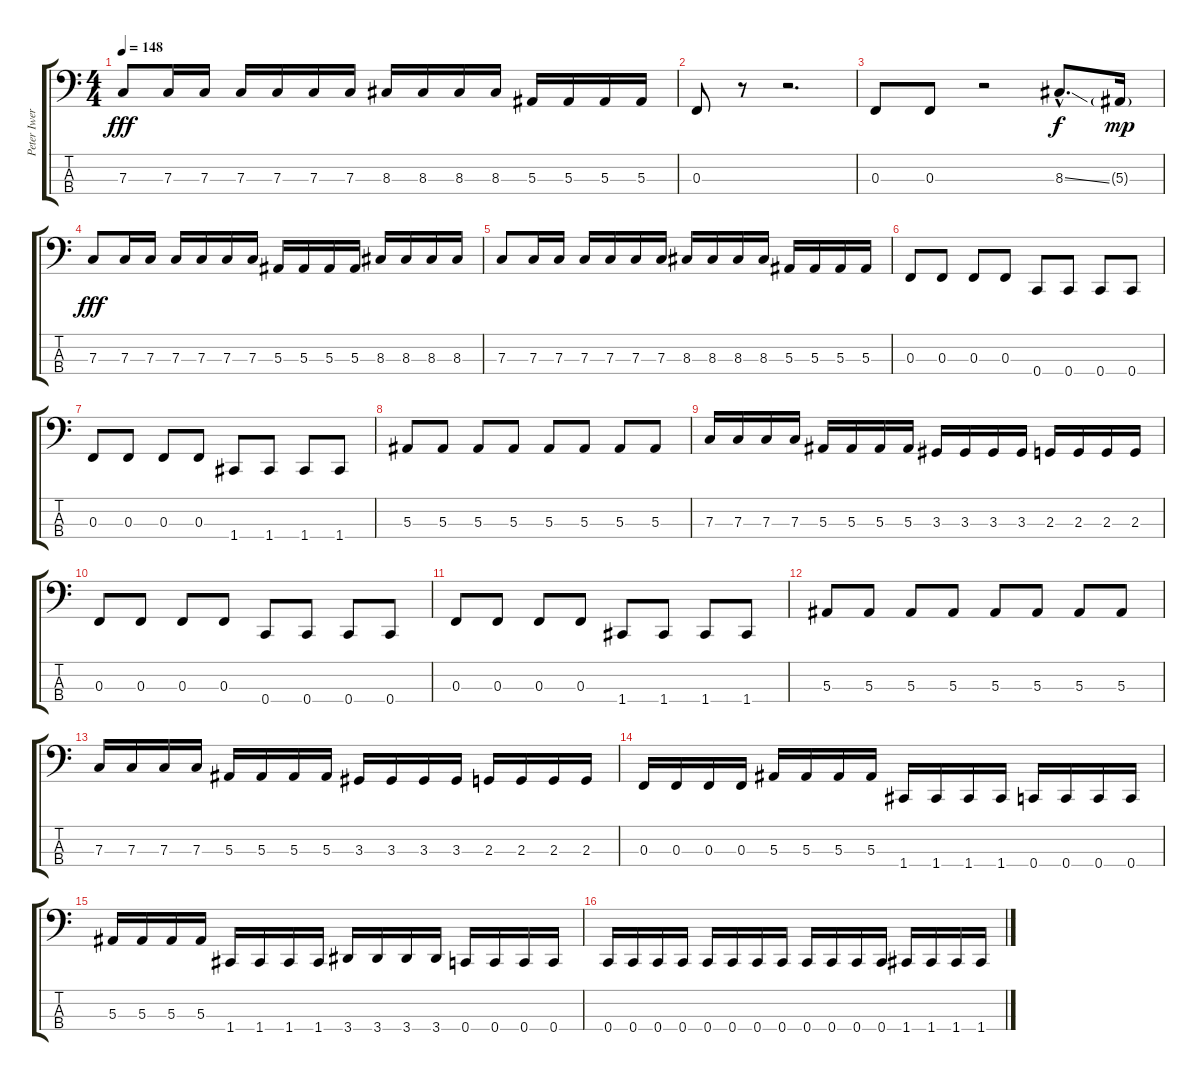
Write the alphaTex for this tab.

\track ("Peter Iwers" "Peter Iwer") {instrument electricbasspick}
\staff {score tabs}
\tuning (Eb2 Bb1 F1 C1) {hide}
\ts (4 4)
\tempo 148
\clef f4
\ks c
7.3.8{dy fff} 7.3.16 7.3.16 7.3.16 7.3.16 7.3.16 7.3.16 8.3.16 8.3.16 8.3.16 8.3.16 5.3.16 5.3.16 5.3.16 5.3.16 |
0.3.8 r.8 r.2{d} |
0.3.8 0.3.8 r.2 8.3{ss hac}.8{d dy f} 5.3{g}.16{dy mp} |
7.3.8{dy fff} 7.3.16 7.3.16 7.3.16 7.3.16 7.3.16 7.3.16 5.3.16 5.3.16 5.3.16 5.3.16 8.3.16 8.3.16 8.3.16 8.3.16 |
7.3.8 7.3.16 7.3.16 7.3.16 7.3.16 7.3.16 7.3.16 8.3.16 8.3.16 8.3.16 8.3.16 5.3.16 5.3.16 5.3.16 5.3.16 |
0.3.8 0.3.8 0.3.8 0.3.8 0.4.8 0.4.8 0.4.8 0.4.8 |
0.3.8 0.3.8 0.3.8 0.3.8 1.4.8 1.4.8 1.4.8 1.4.8 |
5.3.8 5.3.8 5.3.8 5.3.8 5.3.8 5.3.8 5.3.8 5.3.8 |
7.3.16 7.3.16 7.3.16 7.3.16 5.3.16 5.3.16 5.3.16 5.3.16 3.3.16 3.3.16 3.3.16 3.3.16 2.3.16 2.3.16 2.3.16 2.3.16 |
0.3.8 0.3.8 0.3.8 0.3.8 0.4.8 0.4.8 0.4.8 0.4.8 |
0.3.8 0.3.8 0.3.8 0.3.8 1.4.8 1.4.8 1.4.8 1.4.8 |
5.3.8 5.3.8 5.3.8 5.3.8 5.3.8 5.3.8 5.3.8 5.3.8 |
7.3.16 7.3.16 7.3.16 7.3.16 5.3.16 5.3.16 5.3.16 5.3.16 3.3.16 3.3.16 3.3.16 3.3.16 2.3.16 2.3.16 2.3.16 2.3.16 |
0.3.16 0.3.16 0.3.16 0.3.16 5.3.16 5.3.16 5.3.16 5.3.16 1.4.16 1.4.16 1.4.16 1.4.16 0.4.16 0.4.16 0.4.16 0.4.16 |
5.3.16 5.3.16 5.3.16 5.3.16 1.4.16 1.4.16 1.4.16 1.4.16 3.4.16 3.4.16 3.4.16 3.4.16 0.4.16 0.4.16 0.4.16 0.4.16 |
0.4.16 0.4.16 0.4.16 0.4.16 0.4.16 0.4.16 0.4.16 0.4.16 0.4.16 0.4.16 0.4.16 0.4.16 1.4.16 1.4.16 1.4.16 1.4.16
